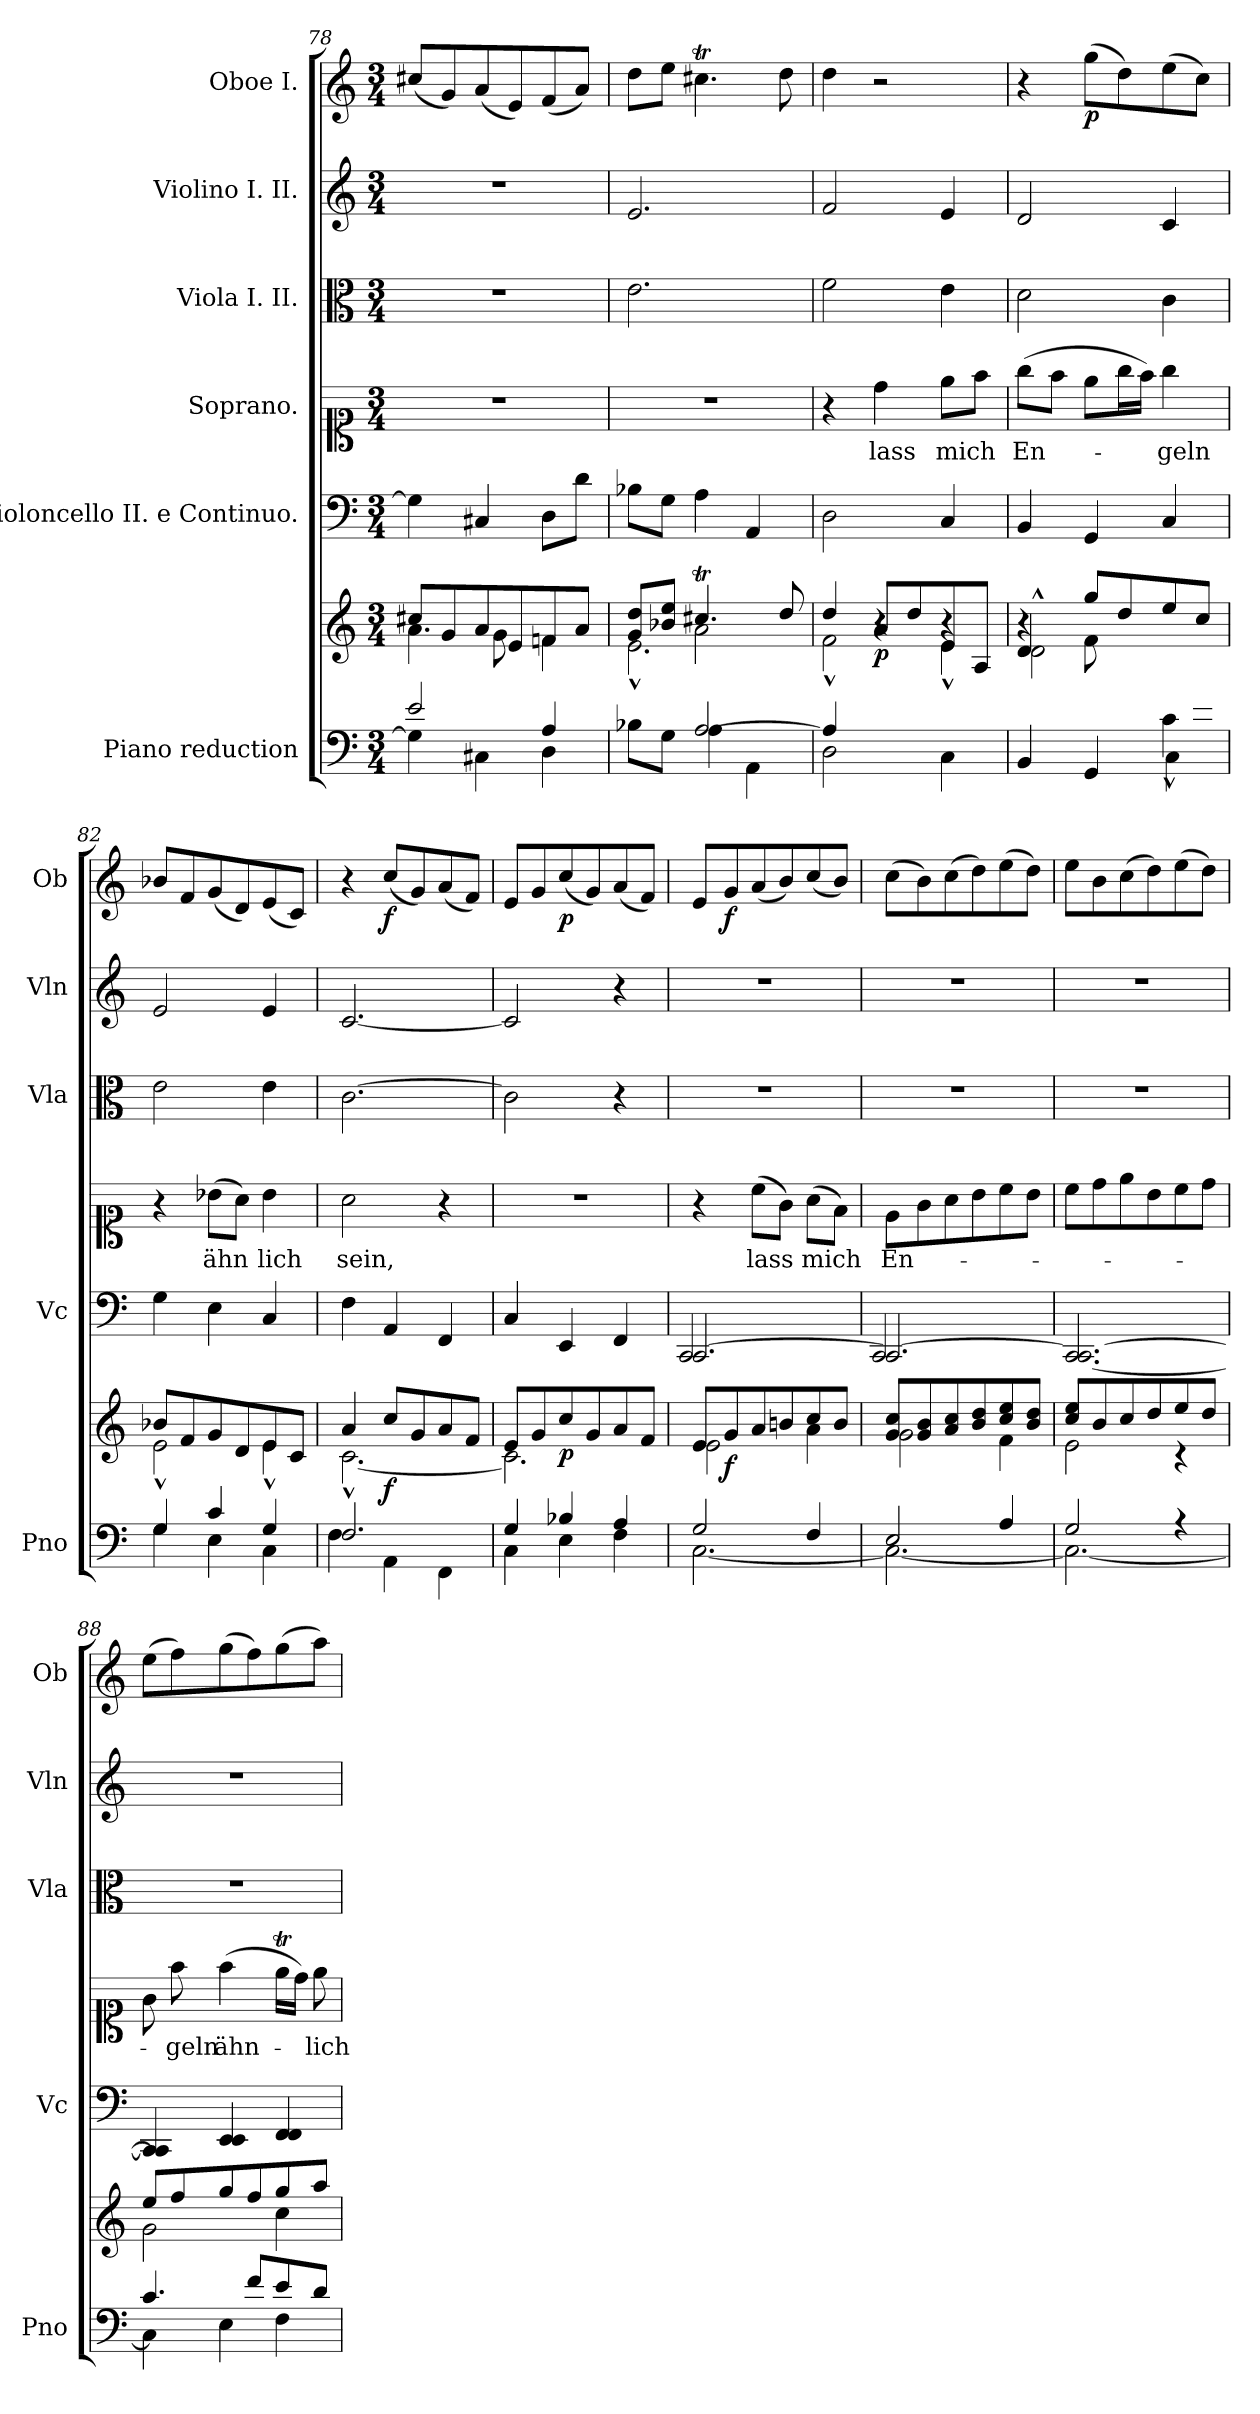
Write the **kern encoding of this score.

**kern	**kern	**dynam	**kern	**kern	**text	**kern	**kern	**kern	**dynam
*part6	*part6	*part6	*part5	*part4	*part4	*part3	*part2	*part1	*part1
*staff7	*staff6	*staff6/7	*staff5	*staff4	*staff4	*staff3	*staff2	*staff1	*staff1
*I"Piano reduction	*	*	*I"Violoncello II.  e Continuo.	*I"Soprano.	*	*I"Viola I. II.	*I"Violino I. II.	*I"Oboe I.	*
*I'Pno	*	*	*I'Vc	*	*	*I'Vla	*I'Vln	*I'Ob	*
*clefF4	*clefG2	*	*clefF4	*clefC1	*	*clefC3	*clefG2	*clefG2	*
*k[]	*k[]	*	*k[]	*k[]	*	*k[]	*k[]	*k[]	*
*M3/4	*M3/4	*	*M3/4	*M3/4	*	*M3/4	*M3/4	*M3/4	*
=78	=78	=78	=78	=78	=78	=78	=78	=78	=78
*^	*^	*	*	*	*	*	*	*	*
2e/	4G\]	8cc#X/L	4.a\	.	4G\]	2.r	.	2.r	2.r	(8cc#X/L	.
.	.	8g/	.	.	.	.	.	.	.	8g/)	.
.	4C#X\	8a/	.	.	4C#X/	.	.	.	.	(8a/	.
.	.	8e/	8g\	.	.	.	.	.	.	8e/)	.
4A/	4D\	8f/	4fn\	.	8D\L	.	.	.	.	(8f/	.
.	.	8a/J	.	.	8d\J	.	.	.	.	8a/J)	.
!!LO:PB:g=z
=79	=79	=79	=79	=79	=79	=79	=79	=79	=79	=79	=79
*	*	*	*^	*	*	*	*	*	*	*	*
4ryy	8B-X\L	8g/ 8dd/L	2.e^^\	4ryy	.	8B-X\L	2.r	.	2.e\	2.e/	8dd\L	.
.	8G\J	8b-X/ 8ee/J	.	.	.	8G\J	.	.	.	.	8ee\J	.
[2A/	4A\	4.cc#Xt/	.	2a\	.	4A\	.	.	.	.	4.cc#Xt\	.
.	4AA\	.	.	.	.	4AA/	.	.	.	.	.	.
.	.	8dd/	.	.	.	.	.	.	.	.	8dd\	.
=80	=80	=80	=80	=80	=80	=80	=80	=80	=80	=80	=80	=80
4A/]	2D\	4dd/	2f^^\	4ryy	.	2D\	4r	.	2f\	2f/	4dd\	.
!	!	!	!	!	!LO:DY:b	!	!	!LO:LY:b	!	!	!	!
2ryy	.	4r	.	8a/L	p	.	4dd\	lass	.	.	2r	.
.	.	.	.	8dd/	.	.	.	.	.	.	.	.
!	!	!	!	!	!	!	!	!LO:LY:b	!	!	!	!
.	4C\	4r	4e^^\	8e/	.	4C/	8ee\L	mich	4e\	4e/	.	.
.	.	.	.	8A/J	.	.	8ff\J	.	.	.	.	.
=81	=81	=81	=81	=81	=81	=81	=81	=81	=81	=81	=81	=81
*	*^	*	*	*	*	*	*	*	*	*	*	*
!	!	!	!	!	!	!	!	!	!LO:LY:b	!	!	!	!
4.ryy	2ryy	4BB/	4r	4d/	2d^^\	.	4BB/	(8gg\L	En-	2d\	2d/	4r	.
.	.	.	.	.	.	.	.	8ff\J	.	.	.	.	.
!	!	!	!	!	!	!	!	!	!	!	!	!	!LO:DY:b
.	.	4GG/	8gg/L	8f\L	.	.	4GG/	8ee\L	.	.	.	(8gg\L	p
8B/	.	.	8dd/	4.ryy	.	.	.	16gg\L	.	.	.	8dd\)	.
.	.	.	.	.	.	.	.	16ff\JJ)	.	.	.	.	.
!	!	!	!	!	!	!	!	!	!LO:LY:b	!	!	!	!
8c/	4c^^\	4C\	8ee/	.	4ryy	.	4C/	4gg\	geln	4c\	4c/	(8ee\	.
8e/J	.	.	8cc/J	.	.	.	.	.	.	.	.	8cc\J)	.
*	*v	*v	*	*	*	*	*	*	*	*	*	*	*
*	*	*	*v	*v	*	*	*	*	*	*	*	*
=82	=82	=82	=82	=82	=82	=82	=82	=82	=82	=82	=82
4G/	4G\	8b-X/L	2e^^\	.	4G\	4r	.	2e\	2e/	8b-X/L	.
.	.	8f/	.	.	.	.	.	.	.	8f/	.
!	!	!	!	!	!	!	!LO:LY:b	!	!	!	!
4c/	4E\	8g/	.	.	4E\	(8b-X\L	ähn	.	.	(8g/	.
.	.	8d/	.	.	.	8a\J)	.	.	.	8d/)	.
!	!	!	!	!	!	!	!LO:LY:b	!	!	!	!
4G/	4C\	8e/	4e^^\	.	4C/	4b-\	lich	4e\	4e/	(8e/	.
.	.	8c/J	.	.	.	.	.	.	.	8c/J)	.
=83	=83	=83	=83	=83	=83	=83	=83	=83	=83	=83	=83
!	!	!	!	!	!	!	!LO:LY:b	!	!	!	!
2.F/	4F\	4a/	[2.c^^\	.	4F\	2a\	sein,	[2.c\	[2.c/	4r	.
!	!	!	!	!LO:DY:b	!	!	!	!	!	!	!LO:DY:b
.	4AA\	8cc/L	.	f	4AA/	.	.	.	.	(8cc/L	f
.	.	8g/	.	.	.	.	.	.	.	8g/)	.
.	4FF\	8a/	.	.	4FF/	4r	.	.	.	(8a/	.
.	.	8f/J	.	.	.	.	.	.	.	8f/J)	.
=84	=84	=84	=84	=84	=84	=84	=84	=84	=84	=84	=84
4G/	4C\	8e/L	2.c\]	.	4C/	2.r	.	2c\]	2c/]	8e/L	.
.	.	8g/	.	.	.	.	.	.	.	8g/	.
!	!	!	!	!LO:DY:b	!	!	!	!	!	!	!LO:DY:b
4B-X/	4E\	8cc/	.	p	4EE/	.	.	.	.	(8cc/	p
.	.	8g/	.	.	.	.	.	.	.	8g/)	.
4A/	4F\	8a/	.	.	4FF/	.	.	4r	4r	(8a/	.
.	.	8f/J	.	.	.	.	.	.	.	8f/J)	.
=85	=85	=85	=85	=85	=85	=85	=85	=85	=85	=85	=85
*	*	*	*	*	*^	*	*	*	*	*	*
2G/	[2.C\	8e/L	2e\	.	[2.CC/	2CC/	4r	.	2.r	2.r	8e/L	.
!	!	!	!	!LO:DY:b	!	!	!	!	!	!	!	!LO:DY:b
.	.	8g/	.	f	.	.	.	.	.	.	8g/	f
!	!	!	!	!	!	!	!	!LO:LY:b	!	!	!	!
.	.	8a/	.	.	.	.	(8cc\L	lass	.	.	(8a/	.
.	.	8bn/	.	.	.	.	8g\J)	.	.	.	8b/)	.
!	!	!	!	!	!	!	!	!LO:LY:b	!	!	!	!
4F/	.	8cc/	4a\	.	.	4ryy	(8a\L	mich	.	.	(8cc/	.
.	.	8b/J	.	.	.	.	8f\J)	.	.	.	8b/J)	.
=86	=86	=86	=86	=86	=86	=86	=86	=86	=86	=86	=86	=86
!	!	!	!	!	!	!	!	!LO:LY:b	!	!	!	!
2E/	2.C\_	8g/ 8cc/L	2g\	.	2.CC/_	2CC/	8e\L	En-	2.r	2.r	(8cc\L	.
.	.	8g/ 8b/	.	.	.	.	8g\	.	.	.	8b\)	.
.	.	8a/ 8cc/	.	.	.	.	8a\	.	.	.	(8cc\	.
.	.	8b/ 8dd/	.	.	.	.	8b\	.	.	.	8dd\)	.
4A/	.	8cc/ 8ee/	4f\	.	.	4ryy	8cc\	.	.	.	(8ee\	.
.	.	8b/ 8dd/J	.	.	.	.	8b\J	.	.	.	8dd\J)	.
*	*	*	*	*	*v	*v	*	*	*	*	*	*
!!LO:LB:g=z
=87	=87	=87	=87	=87	=87	=87	=87	=87	=87	=87	=87
2G/	2.C\_	8cc/ 8ee/L	2e\	.	2.CC/_ [2.CC/	8cc\L	.	2.r	2.r	8ee\L	.
.	.	8b/	.	.	.	8dd\	.	.	.	8b\	.
.	.	8cc/	.	.	.	8ee\	.	.	.	(8cc\	.
.	.	8dd/	.	.	.	8b\	.	.	.	8dd\)	.
4r	.	8ee/	4r	.	.	8cc\	.	.	.	(8ee\	.
.	.	8dd/J	.	.	.	8dd\J	.	.	.	8dd\J)	.
=88	=88	=88	=88	=88	=88	=88	=88	=88	=88	=88	=88
4.c/	4C\]	8ee/L	2g\	.	4CC/] 4CC/]	8g\	.	2.r	2.r	(8ee\L	.
!	!	!	!	!	!	!	!LO:LY:b	!	!	!	!
.	.	8ff/	.	.	.	8ff\	geln	.	.	8ff\)	.
!	!	!	!	!	!	!	!LO:LY:b	!	!	!	!
.	4E\	8gg/	.	.	4EE/ 4EE/	(4ff\	ähn-	.	.	(8gg\	.
8f/L	.	8ff/	.	.	.	.	.	.	.	8ff\)	.
8e/	4F\	8gg/	4cc\	.	4FF/ 4FF/	16eet\LL	.	.	.	(8gg\	.
.	.	.	.	.	.	16dd\JJ)	.	.	.	.	.
!	!	!	!	!	!	!	!LO:LY:b	!	!	!	!
8d/J	.	8aa/J	.	.	.	8ee\	lich	.	.	8aa\J)	.
*v	*v	*	*	*	*	*	*	*	*	*	*
*	*v	*v	*	*	*	*	*	*	*	*
=	=	=	=	=	=	=	=	=	=
*-	*-	*-	*-	*-	*-	*-	*-	*-	*-
